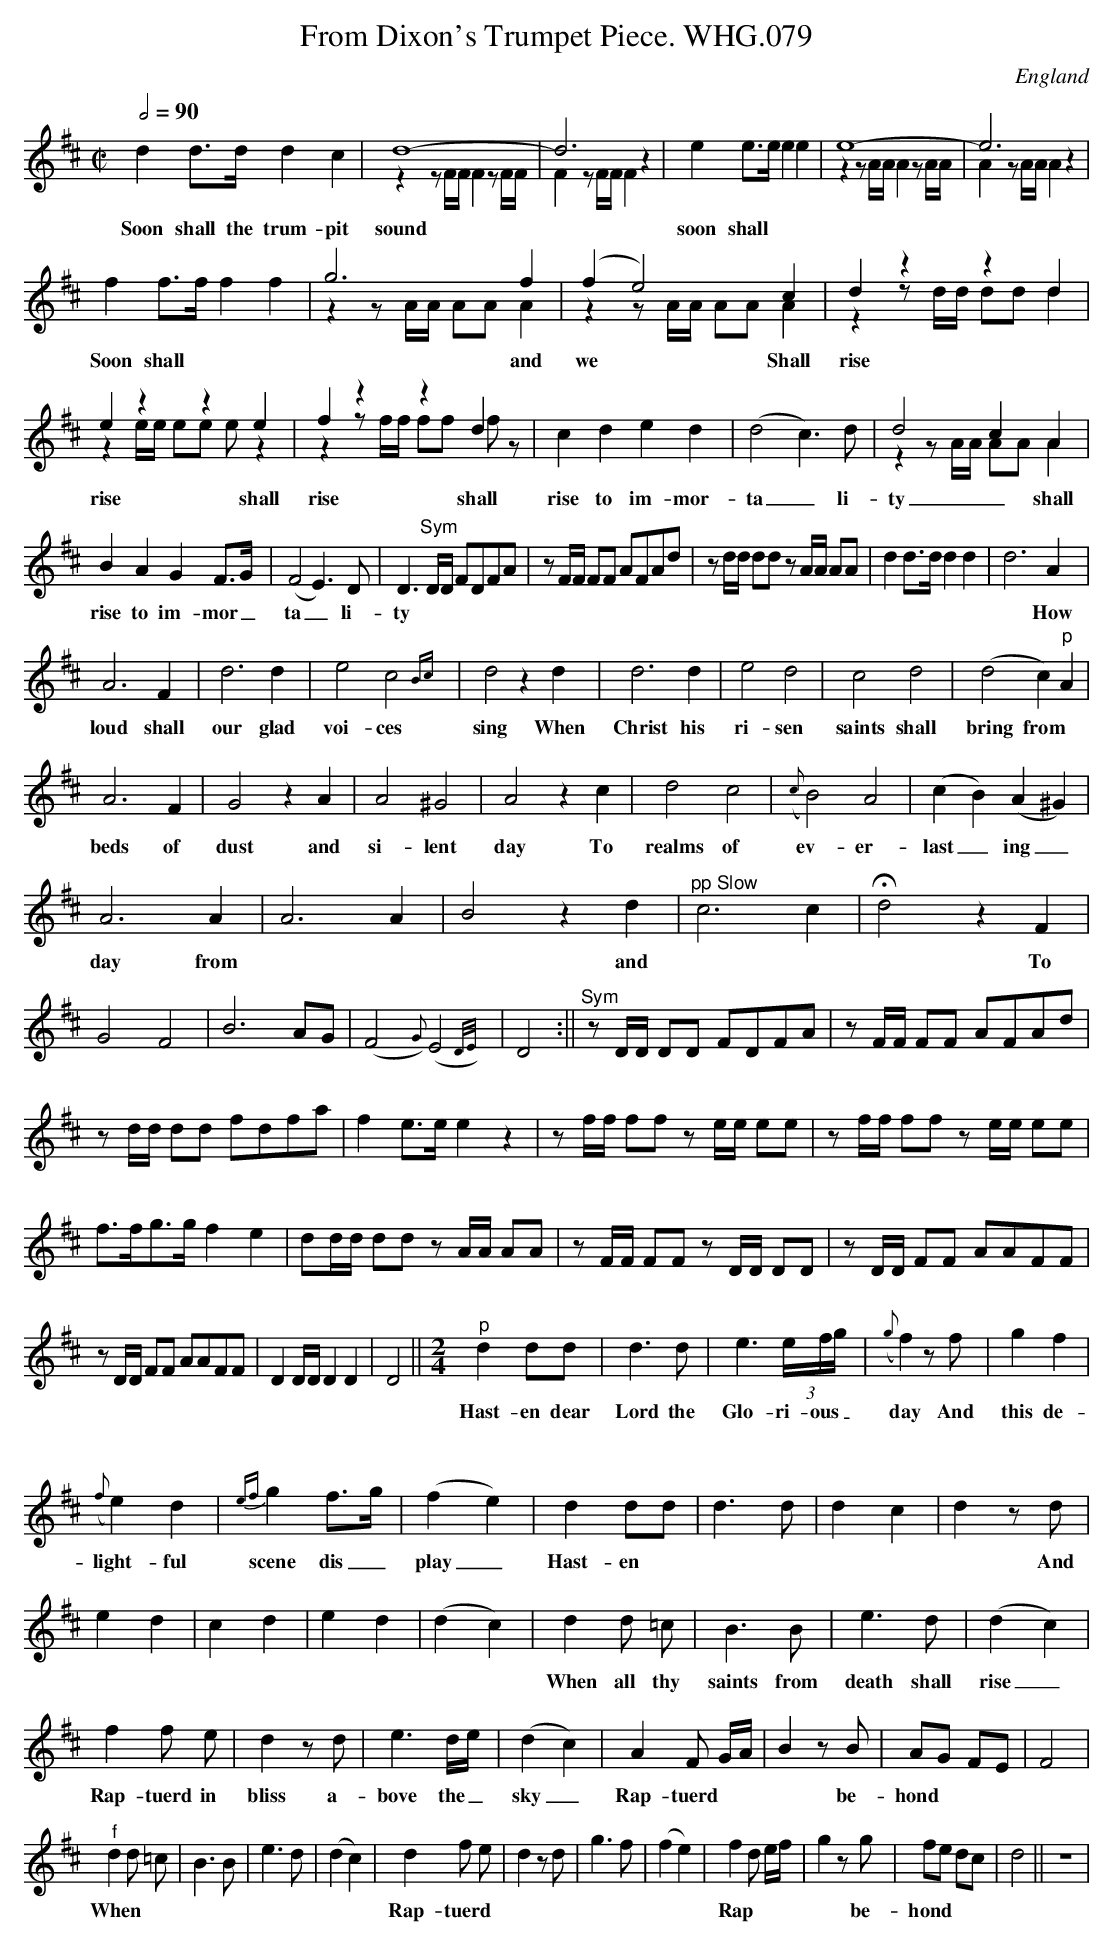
X:1
T:From Dixon's Trumpet Piece. WHG.079
L:1/8
M:C|
O:England
Q:1/2=90
K:D
d2d>d d2c2|d8-&z2zF/F/ F2zF/F/|d6z2&F2zF/F/ F2z2|\
w:Soon shall the trum-pit sound
e2e>e e2e2|e8-&z2zA/A/ A2zA/A/|e6z2&A2zA/A/ A2z2|
w:soon shall
f2f>f f2f2|g6f2&z2zA/A/ AAA2|\
w:Soon shall |* and
(f2e4)c2&z2zA/A/ AA A2|d2z2 z2d2&z2zd/d/ dd d2|
w:we * Shall rise * shall
e2z2 z2e2&z2e/e/ ee ez2|f2z2 z2d2&z2zf/f/ ff fz|\
w:rise shall rise shall
c2d2 e2d2|(d4 c3)d|d4 c2A2&z2zA/A/ AAA2|
w:rise to im-mor-ta_li-ty_ shall
B2A2 G2F>G|(F4 E3)D|D3"^Sym"D/D/ FDFA|\
w:rise to im-mor_ta_li-ty
zF/F/ FF AFAd|zd/d/ dd zA/A/ AA|\
d2d>d d2d2|d6 A2|
w:|*How
A6 F2|d6 d2|e4 c4{Bc}|d4 z2d2|\
w:loud shall our glad voi-ces sing When
d6 d2|e4 d4|c4 d4|(d4 c2)"^p"A2|
w:Christ his ri-sen saints shall bring from
A6 F2|G4 z2A2|A4 ^G4|A4 z2c2|\
w:beds of dust and si-lent day To
d4 c4|({c}B4) A4|(c2B2) (A2^G2)|
w:realms of ev-er-last_ing_
A6 A2|A6 A2|B4 z2d2|"^pp Slow"c6 c2|Hd4 z2F2|\
w:day from||*and ||*To
G4 F4|B6 AG|(F4{G}) (E4{D/E/})|D4:||\
"^Sym"zD/D/ DD FDFA|zF/F/ FF AFAd|
zd/d/ dd fdfa|f2e>e e2z2|\
zf/f/ ff ze/e/ ee|zf/f/ ff ze/e/ ee|
f>fg>g f2e2|dd/d/ dd zA/A/ AA|\
zF/F/ FF zD/D/ DD|zD/D/ FF AAFF|
zD/D/ FF AAFF|D2 D/D/ D2D2|D4||\
M:2/4
"^p"d2 dd|d3 d|e3 (3e/f/g/|({g}f2)zf|g2 f2|
w:Hast-en dear Lord the Glo-ri-ous_ day And this de-
({f}e2) d2|{ef}g2 f>g|(f2 e2)|\
w:light-ful scene dis_play_
d2 dd|d3 d|d2 c2|d2 zd|
w:Hast-en |||*And
e2 d2|c2 d2|e2 d2|(d2 c2)|\
d2 d =c|B3 B|e3 d|(d2 c2)|
w:When all thy saints from death shall rise_
f2 f e|d2 zd|e3 d/e/|(d2 c2)|\
w:Rap-tuerd in bliss a-bove the_ sky_
A2 F G/A/|B2 zB|AG FE|F4|
w:Rap-tuerd|*be-hond
"^f"d2 d =c|B3 B|e3 d|(d2 c2)|\
w:When
d2 f e|d2 zd|g3 f|(f2 e2)|\
w:Rap-tuerd
f2 d e/f/|g2 zg|fe dc|d4||z4|
w:Rap|*be-hond
